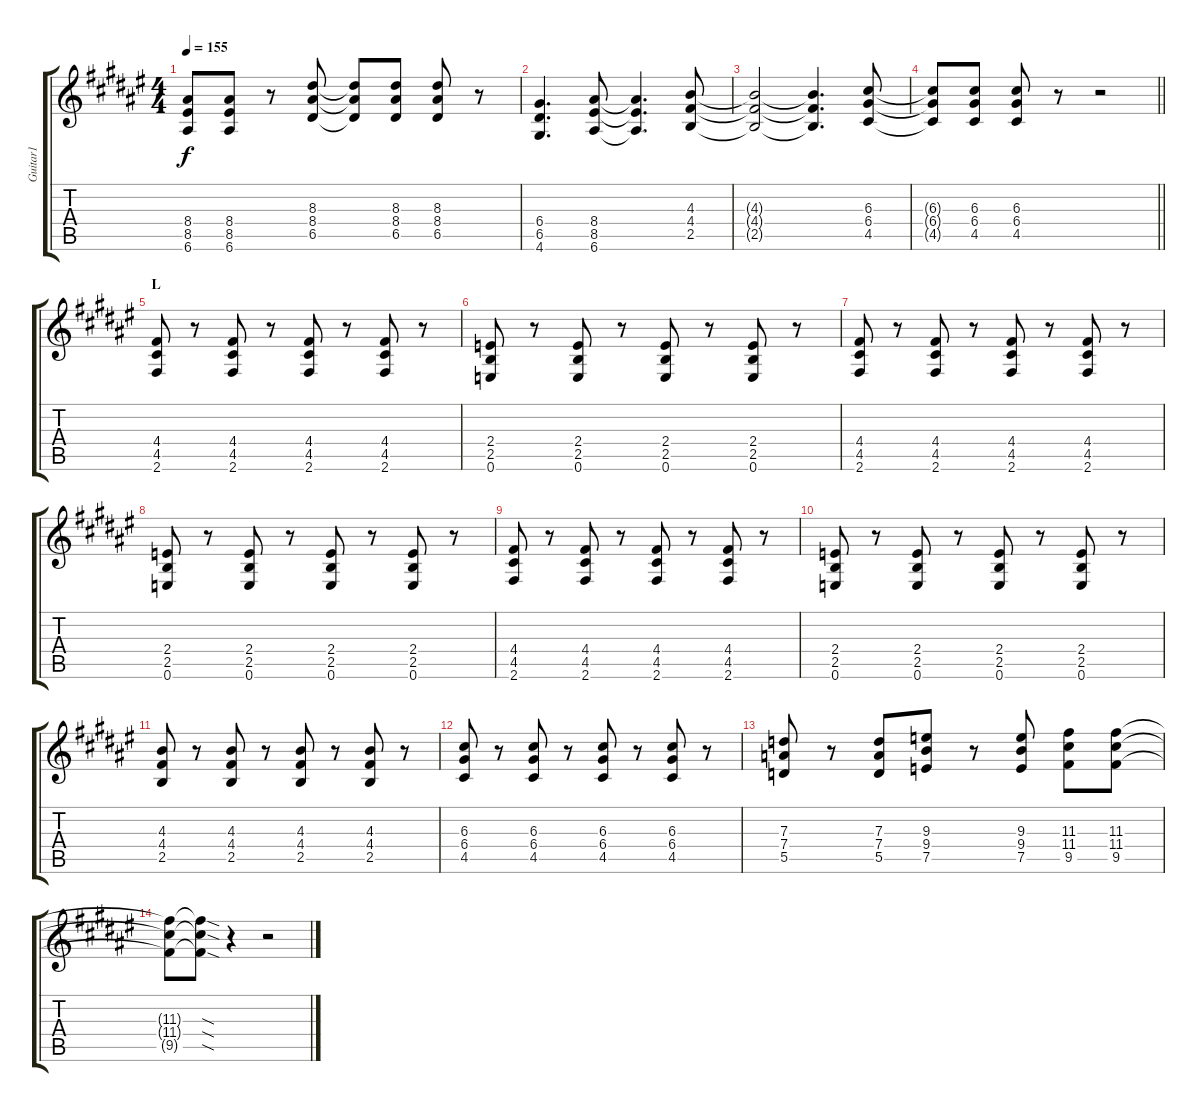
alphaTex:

\track ("Guitar1" "Guitar1") {instrument distortionguitar}
\staff {score tabs}
\tuning (E4 B3 G3 D3 A2 E2) {hide}
\ts (4 4)
\tempo 155
\clef g2
\ks f#
(8.4{t} 8.5{t} 6.6{t}).8{dy f} (8.4 8.5 6.6).8 r.8 (8.3 8.4 6.5).8 (8.3{t} 8.4{t} 6.5{t}).8 (8.3 8.4 6.5).8 (8.3 8.4 6.5).8 r.8 |
(6.4 6.5 4.6).4{d} (8.4 8.5 6.6).8 (8.4{t} 8.5{t} 6.6{t}).4{d} (4.3 4.4 2.5).8 |
(4.3{t} 4.4{t} 2.5{t}).2 (4.3{t} 4.4{t} 2.5{t}).4{d} (6.3 6.4 4.5).8 |
\barLineRight lightlight
(6.3{t} 6.4{t} 4.5{t}).8 (6.3 6.4 4.5).8 (6.3 6.4 4.5).8 r.8 r.2 |
\section ("" "L")
(4.4 4.5 2.6).8 r.8 (4.4 4.5 2.6).8 r.8 (4.4 4.5 2.6).8 r.8 (4.4 4.5 2.6).8 r.8 |
(2.4 2.5 0.6).8 r.8 (2.4 2.5 0.6).8 r.8 (2.4 2.5 0.6).8 r.8 (2.4 2.5 0.6).8 r.8 |
(4.4 4.5 2.6).8 r.8 (4.4 4.5 2.6).8 r.8 (4.4 4.5 2.6).8 r.8 (4.4 4.5 2.6).8 r.8 |
(2.4 2.5 0.6).8 r.8 (2.4 2.5 0.6).8 r.8 (2.4 2.5 0.6).8 r.8 (2.4 2.5 0.6).8 r.8 |
(4.4 4.5 2.6).8 r.8 (4.4 4.5 2.6).8 r.8 (4.4 4.5 2.6).8 r.8 (4.4 4.5 2.6).8 r.8 |
(2.4 2.5 0.6).8 r.8 (2.4 2.5 0.6).8 r.8 (2.4 2.5 0.6).8 r.8 (2.4 2.5 0.6).8 r.8 |
(4.3 4.4 2.5).8 r.8 (4.3 4.4 2.5).8 r.8 (4.3 4.4 2.5).8 r.8 (4.3 4.4 2.5).8 r.8 |
(6.3 6.4 4.5).8 r.8 (6.3 6.4 4.5).8 r.8 (6.3 6.4 4.5).8 r.8 (6.3 6.4 4.5).8 r.8 |
(7.3 7.4 5.5).8 r.8 (7.3 7.4 5.5).8 (9.3 9.4 7.5).8 r.8 (9.3 9.4 7.5).8 (11.3 11.4 9.5).8 (11.3 11.4 9.5).8 |
(11.3{t} 11.4{t} 9.5{t}).8 (11.3{sod t} 11.4{sod t} 9.5{sod t}).8 r.4 r.2
